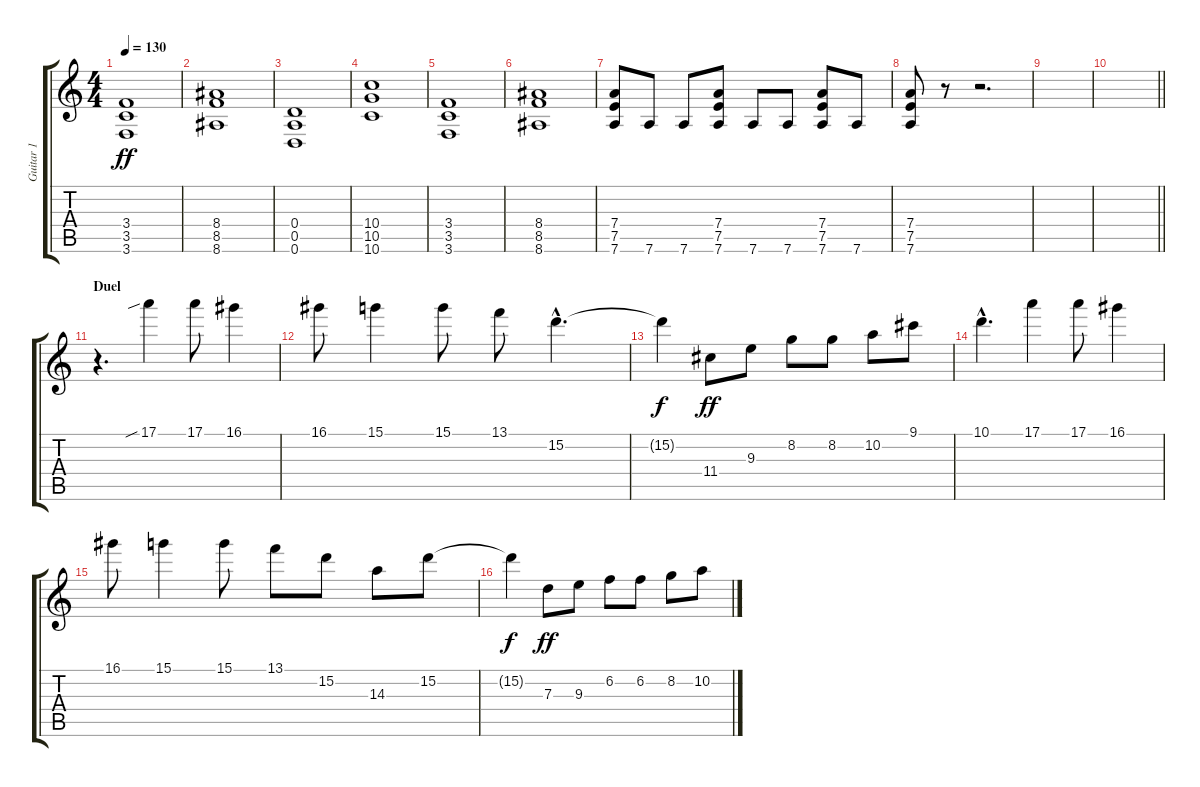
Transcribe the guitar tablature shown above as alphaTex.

\track ("Guitar 1" "Guitar 1") {instrument distortionguitar}
\staff {score tabs}
\tuning (E4 B3 G3 D3 A2 D2) {hide}
\ts (4 4)
\tempo 130
\clef g2
\ks c
(3.4 3.5 3.6).1{dy ff} |
(8.4 8.5 8.6).1 |
(0.4 0.5 0.6).1 |
(10.4 10.5 10.6).1 |
(3.4 3.5 3.6).1 |
(8.4 8.5 8.6).1 |
(7.4 7.5 7.6).8 7.6.8 7.6.8 (7.4 7.5 7.6).8 7.6.8 7.6.8 (7.4 7.5 7.6).8 7.6.8 |
(7.4 7.5 7.6).8 r.8 r.2{d} |
|
\barLineRight lightlight
|
\section ("" "Duel")
r.4{d} 17.1{sib}.4 17.1.8 16.1.4 |
16.1.8 15.1.4 15.1.8 13.1.8 15.2{hac}.4{d} |
15.2{t}.4{dy f} 11.4.8{dy ff} 9.3.8 8.2.8 8.2.8 10.2.8 9.1.8 |
10.1{hac}.4{d} 17.1.4 17.1.8 16.1.4 |
16.1.8 15.1.4 15.1.8 13.1.8 15.2.8 14.3.8 15.2.8 |
15.2{t}.4{dy f} 7.3.8{dy ff} 9.3.8 6.2.8 6.2.8 8.2.8 10.2.8
